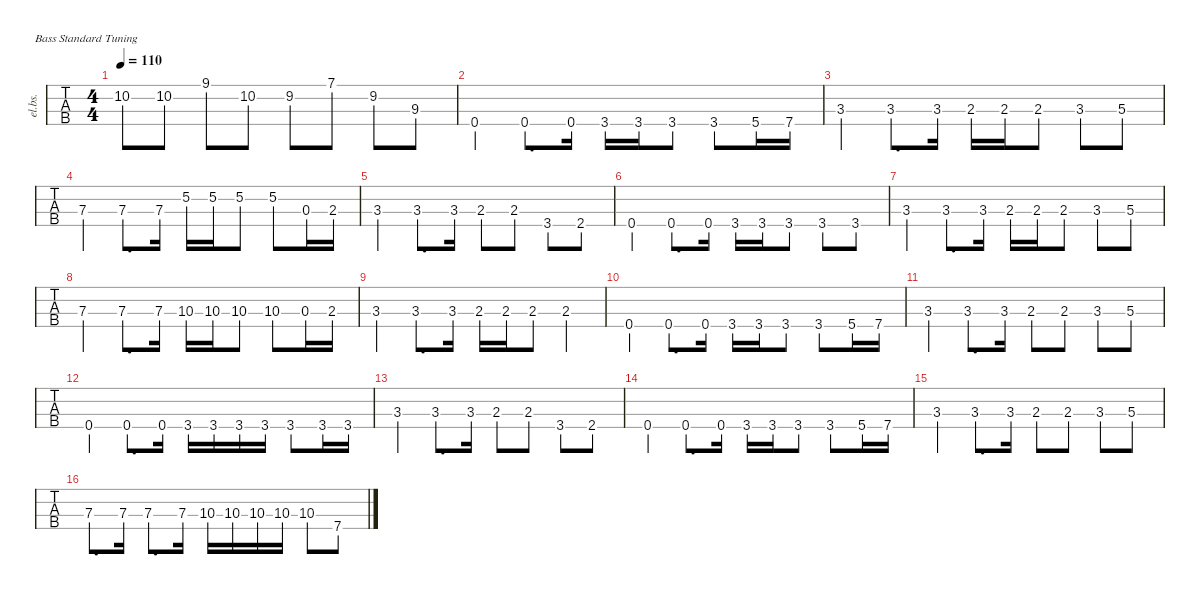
\defaultSystemsLayout 4
\hideDynamics
\bracketExtendMode nobrackets
\track ("Electric Bass" "el.bs.") {instrument electricbasspick}
\staff {tabs}
\tuning (G2 D2 A1 E1)
\ts (4 4)
\tempo 110
\clef f4
\ks c
10.2.8{dy mf} 10.2.8 9.1.8 10.2.8 9.2.8 7.1.8 9.2.8 9.3{acc #}.8 |
0.4.4 0.4.8{d} 0.4.16 3.4.16 3.4.16 3.4.8 3.4.8 5.4.16 7.4.16 |
3.3.4 3.3.8{d} 3.3.16 2.3.16 2.3.16 2.3.8 3.3.8 5.3.8 |
7.3.4 7.3.8{d} 7.3.16 5.2.16 5.2.16 5.2.8 5.2.8 0.3.16 2.3.16 |
3.3.4 3.3.8{d} 3.3.16 2.3.8 2.3.8 3.4.8 2.4{acc #}.8 |
0.4.4 0.4.8{d} 0.4.16 3.4.16 3.4.16 3.4.8 3.4.8 3.4.8 |
3.3.4 3.3.8{d} 3.3.16 2.3.16 2.3.16 2.3.8 3.3.8 5.3.8 |
7.3.4 7.3.8{d} 7.3.16 10.3.16 10.3.16 10.3.8 10.3.8 0.3.16 2.3.16 |
3.3.4 3.3.8{d} 3.3.16 2.3.16 2.3.16 2.3.8 2.3.4 |
0.4.4 0.4.8{d} 0.4.16 3.4.16 3.4.16 3.4.8 3.4.8 5.4.16 7.4.16 |
3.3.4 3.3.8{d} 3.3.16 2.3.8 2.3.8 3.3.8 5.3.8 |
0.4.4 0.4.8{d} 0.4.16 3.4.16 3.4.16 3.4.16 3.4.16 3.4.8 3.4.16 3.4.16 |
3.3.4 3.3.8{d} 3.3.16 2.3.8 2.3.8 3.4.8 2.4{acc #}.8 |
0.4.4 0.4.8{d} 0.4.16 3.4.16 3.4.16 3.4.8 3.4.8 5.4.16 7.4.16 |
3.3.4 3.3.8{d} 3.3.16 2.3.8 2.3.8 3.3.8 5.3.8 |
7.3.8{d} 7.3.16 7.3.8{d} 7.3.16 10.3.16 10.3.16 10.3.16 10.3.16 10.3.8 7.4.8
